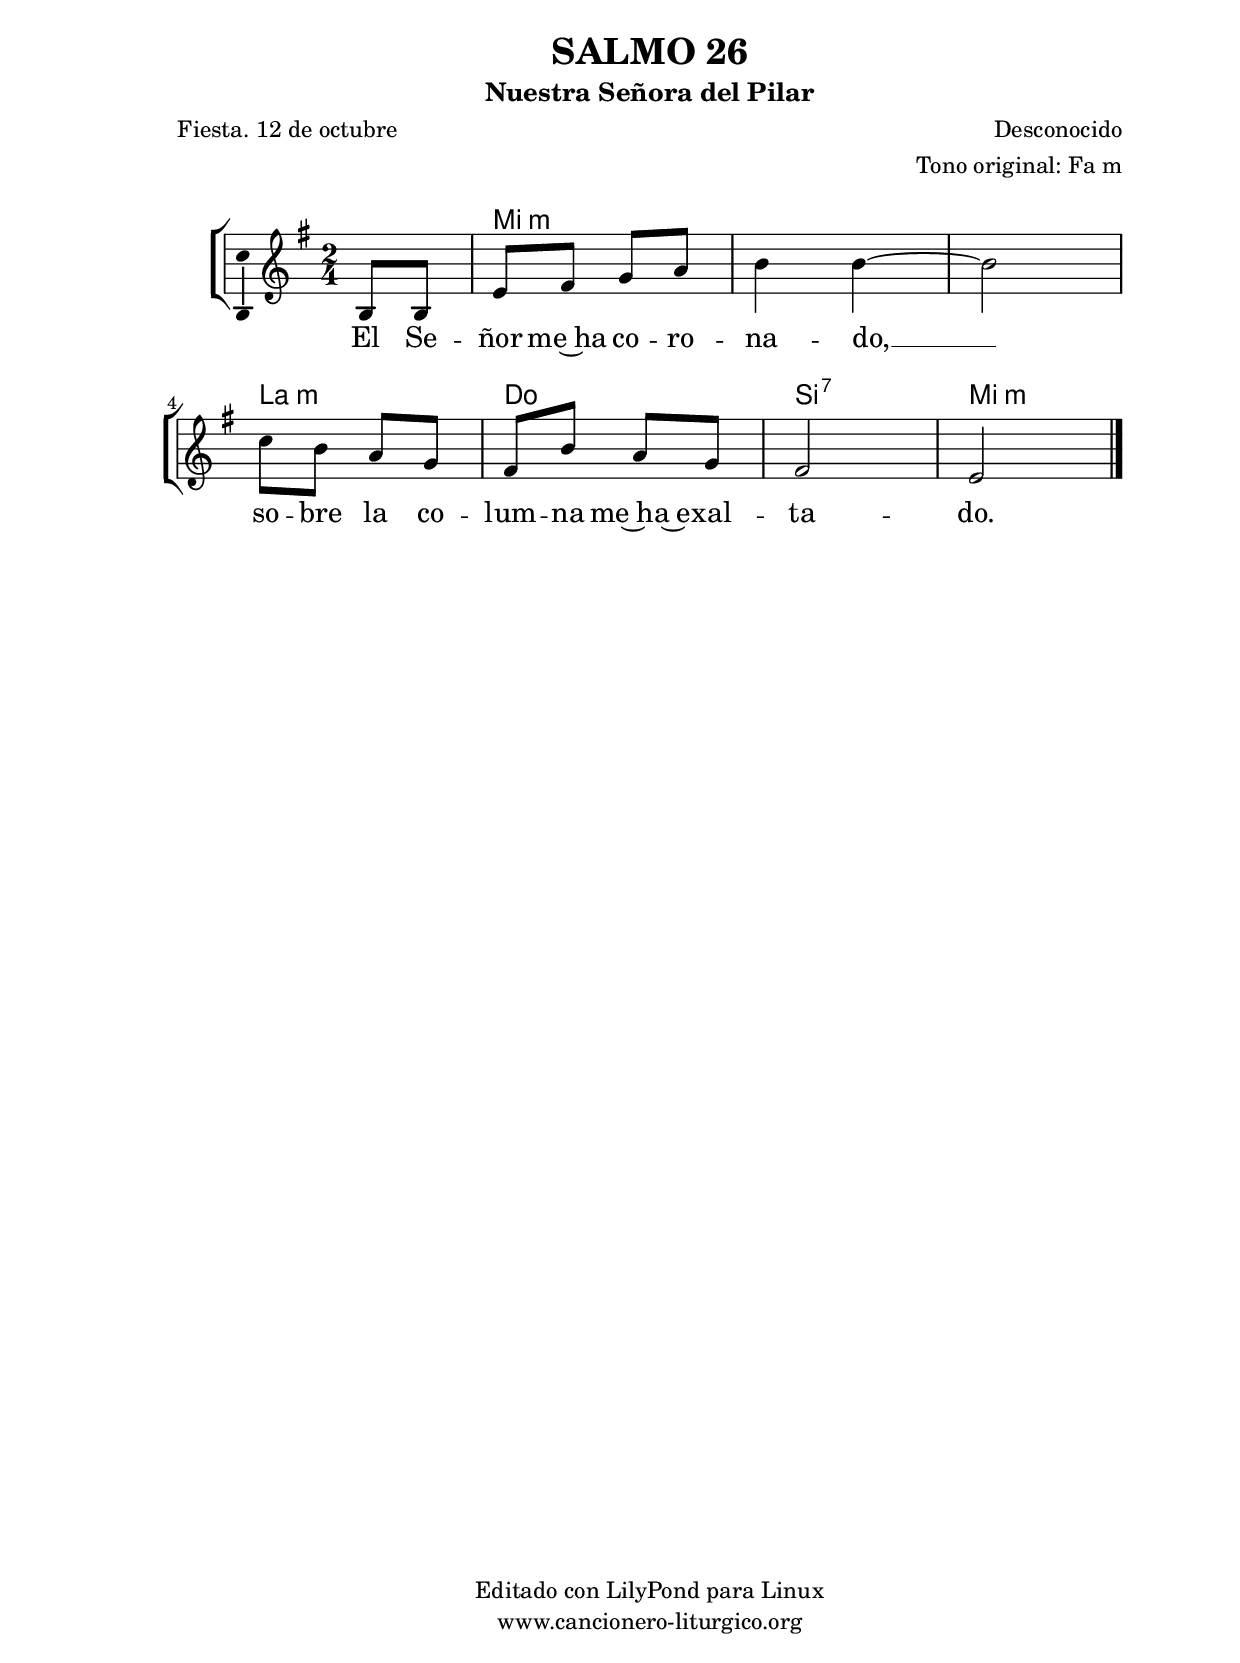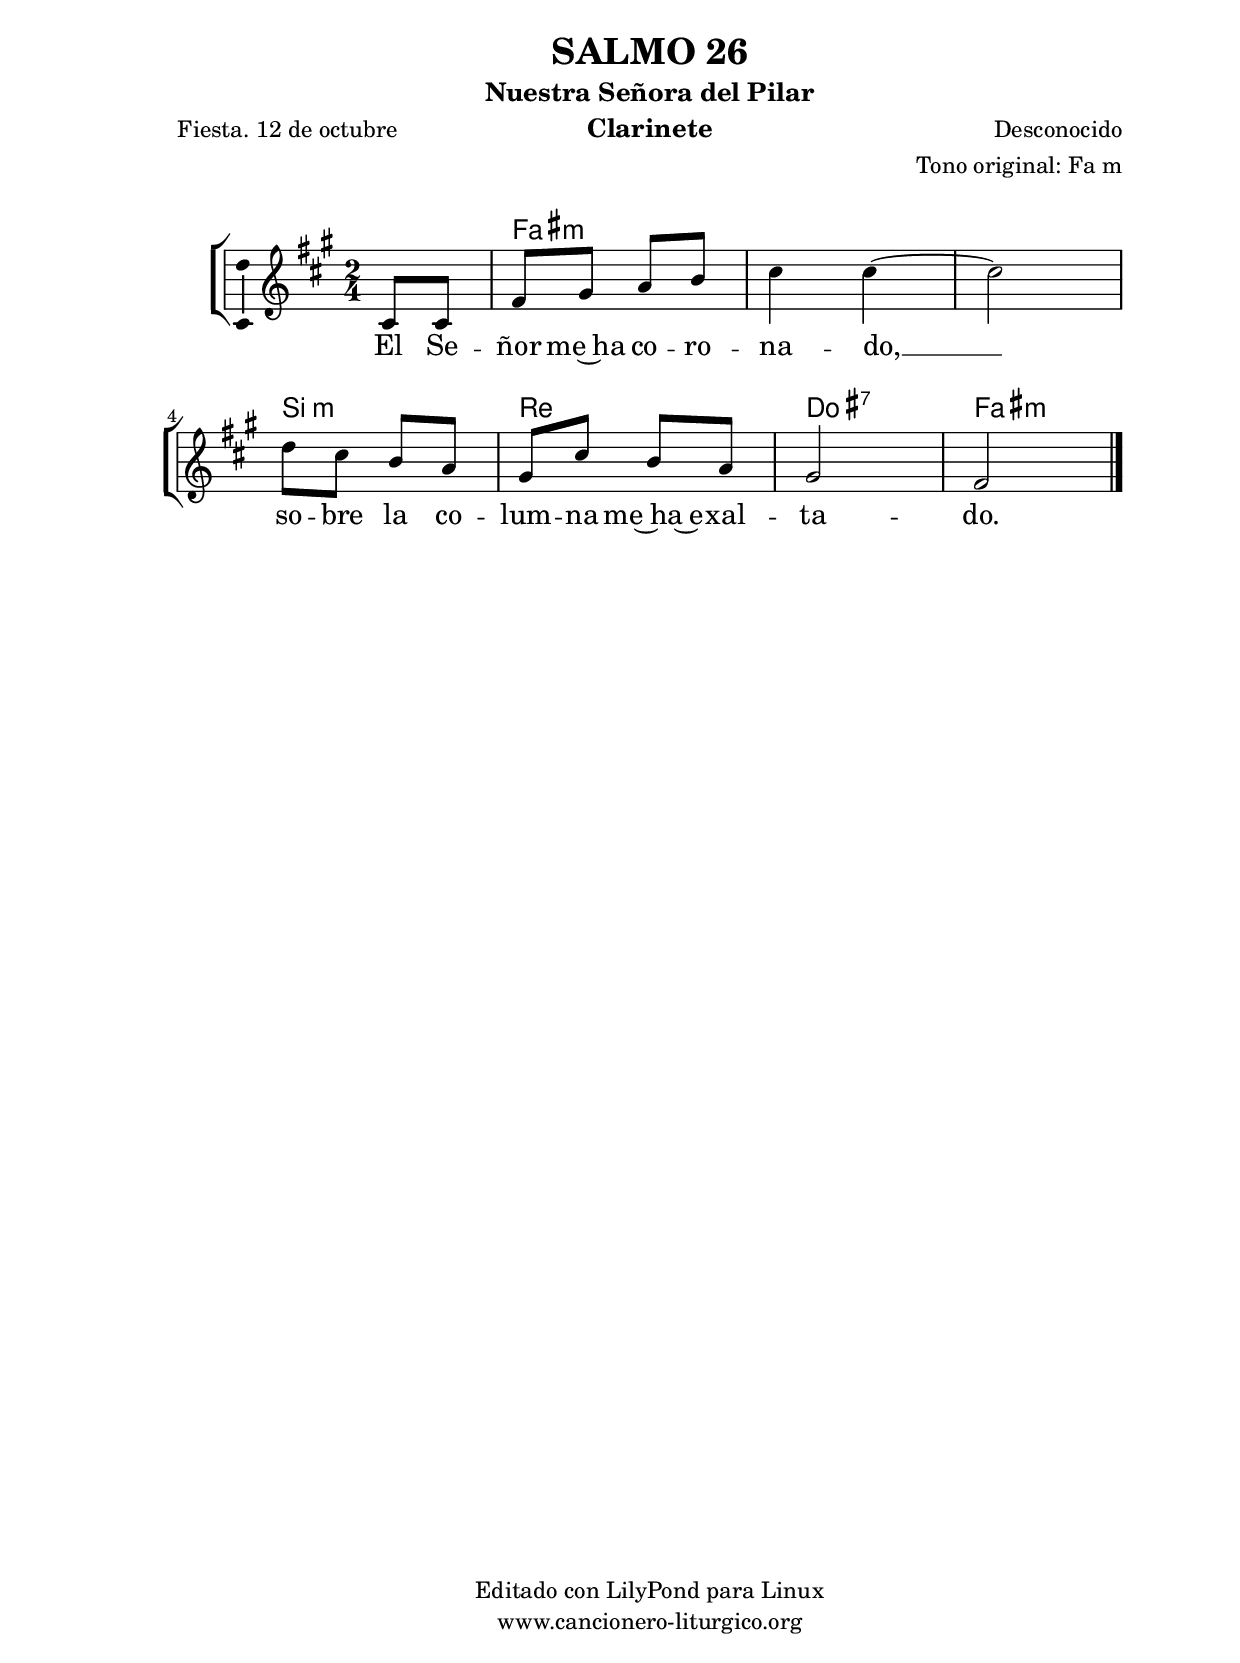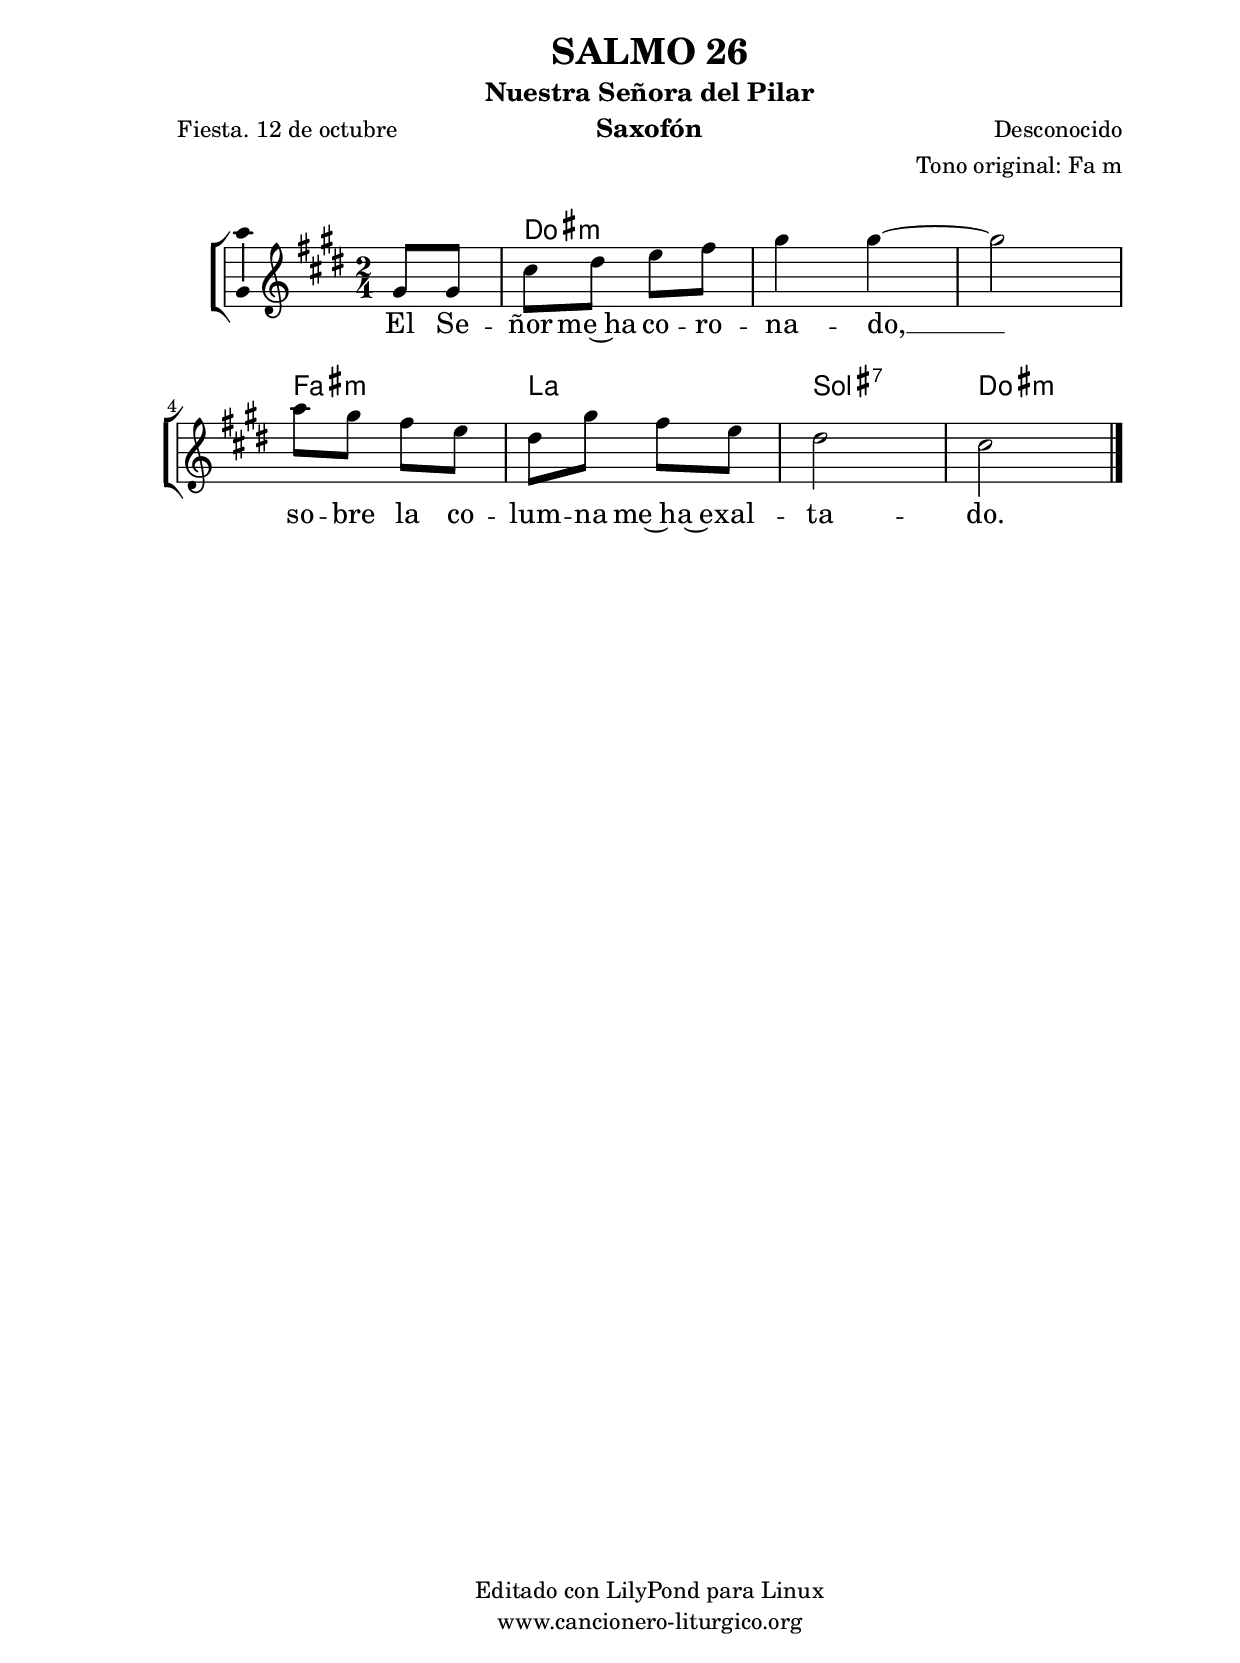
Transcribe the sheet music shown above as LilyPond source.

%
%para convertir .midi en .wav:
%timidity filename.midi -Ow -o finename.wav
%
%
%Para convertir de .wav a .mp3:
%lame -h -m j filename.wav
%
%
%para escuchar el midi:
%timidity nombrefichero.midi
%


%versión de lilypond para la que se ha escrito esta partitura:
\version "2.16.0"

	%Tamaño papel
	#(set-default-paper-size "a4")
	%Tamaño partitura
	#(set-global-staff-size 20)
	%No responde al pulsar sobre una nota
	#(ly:set-option 'point-and-click #f)

%parámetros del encabezamiento:
\header {
	title = "SALMO 26"
	subtitle = "Nuestra Señora del Pilar"
	composer = "Desconocido"
	poet = "Fiesta. 12 de octubre"
	meter = ""
	arranger = "Tono original: Fa m"
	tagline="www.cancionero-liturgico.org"
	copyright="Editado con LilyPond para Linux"
	tiempo = ""
	usos = "Salmo"
	letra = "El Señor me ha coronado, sobre la columna me ha exaltado."
	}

%parámetros asociados al papel:
\paper  {
	oddHeaderMarkup = \markup {\fill-line { \on-the-fly #not-first-page \fromproperty #'header:title \on-the-fly #not-first-page \fromproperty #'header:composer }}
	evenHeaderMarkup = \markup {\fill-line { \fromproperty #'header:composer \fromproperty #'header:title }}
	#(set-paper-size "a4")
	print-page-number = ##f
	first-page-number = 1
	print-first-page-number = ##f
%	head-separation = 3.0 \cm
	top-margin = 2.0 \cm
	bottom-margin = 0.5\cm
%%%	bottom-margin = -1.0\cm
	left-margin = 3.0 \cm
	line-width = 16.0 \cm 
	indent = 8\mm
	interscoreline = 2.\mm
	between-system-space = 15\mm
%	para que las partituras no llenen la hoja:
	ragged-bottom = ##t
%	idem para la última hoja:
	ragged-last-bottom = ##f
%	para que las partituras llenen el ancho del papel:
	ragged-last = ##f
	after-title-space = 2.5 \cm
%page-count=1
%system-count=8

	%Flexible Vertical Spacing
%	markup-markup-spacing =
%	#'((basic-distance . 15) (minimum-distance . 15) (padding . 3))
	markup-system-spacing =
	#'((basic-distance . 15) (minimum-distance . 15) (padding . 3))
	system-system-spacing =
	#'((basic-distance . 15) (minimum-distance . 15) (padding . 3))
	score-system-spacing =
	#'((basic-distance . 15) (minimum-distance . 15) (padding . 5))
%	top-system-spacing = % header
%	#'((basic-distance . 8) (minimum-distance . 0) (padding . 3))
%	top-markup-spacing =
%	#'((basic-distance . 20) (minimum-distance . 20) (padding . 3))
	last-bottom-spacing = % footer
	#'((basic-distance . 5) (minimum-distance . 5) (padding . 3))
%	score-markup-spacing =
%	#'((basic-distance . 16) (minimum-distance . 13) (padding . 3))

	}


%parámetros que afectan a toda la partitura:
global =  {
	%clave de sol (G):
	\clef G
	%armadura:
	\transpose f e
	\key f \minor
	\tempo 4=80
	\set Score.tempoHideNote = ##t
	}


acordes = {
	\italianChords
	\chordmode {
	\transpose f e
{
s4
f2:m f:m f:m bes:m des c:7 f:m
	}
	}
}


melodia = 
	\transpose f e
{
	\relative c'{

\time 2/4

\partial4
c8 c
f8 g aes bes
c4 c~
c2
des8 c bes aes
g8 c bes aes
g2
f2

	\bar "|."
	}
	}


texto = \lyricmode {
El Se -- ñor me~ha co -- ro -- na -- do, __
so -- bre la co -- lum -- na me~ha~e -- xal -- ta -- do.
	}


acordesStaff = \context ChordNames = acordesStaff <<
	\set chordChanges = ##t
	\acordes
	>>


vozStaff = \context Voice = vozStaff
\with {\consists "Ambitus_engraver"}
<<
%	\set Staff.instrumentName = ""
%	\set Staff.shortInstrumentName = ""
%	\set Staff.midiInstrument = #"clarinet"
%	\set Staff.midiInstrument = #"cello"
%	\set Staff.midiInstrument = #"flute"
	\set Staff.midiInstrument = #"electric guitar (jazz)"
%	\set Staff.midiInstrument = #"english horn"
%	\set Staff.midiInstrument = #"violin"
%	\set Staff.midiInstrument = #"glockenspiel"
	\set Staff.midiMinimumVolume = #0.7
	\set Staff.midiMaximumVolume = #0.9
	\global
	\melodia
	>>


textoStaff = \context Lyrics = textoStaff <<
	\lyricsto vozStaff \texto
	>>

\book {
	\score {
		\context ChoirStaff {
			\override StaffGroup.SystemStartBracket #'collapse-height = #1
			\override Score.SystemStartBar #'collapse-height = #1
			<<
			\acordesStaff
			\vozStaff
			\textoStaff
			>>
			}
		\layout {
	    		\context {
				\Lyrics
				\override LyricText #'font-size = #2
				}
	   		 \context {
				\Score
				%fontSize = #3
				\override StaffSymbol #'staff-space = #(magstep +3)
				%\override Beam #'thickness = #0.55
				%\override SpacingSpanner #'spacing-increment = #1.0
				%\override Slur #'height-limit = #1.5
				}
			}
		}
	\score {
		\unfoldRepeats
		\context ChoirStaff {
			<<
			\acordesStaff
			\vozStaff
			>>
			}
		\midi {
	  		\context {
	  			\Score
				tempoWholesPerMinute = #(ly:make-moment 70 4)
				}
			}
		}
	}

%Partitura para clarinete
#(define output-suffix "C")
\book {
	\header{
		instrument = "Clarinete"
		}
	\score {
		\context ChoirStaff {
			\override StaffGroup.SystemStartBracket #'collapse-height = #1
			\override Score.SystemStartBar #'collapse-height = #1
\transpose c d
			<<
			\acordesStaff
			\vozStaff
			\textoStaff
			>>
			}
		\layout {
	    		\context {
				\Lyrics
				\override LyricText #'font-size = #2
				}
	   		 \context {
				\Score
				%fontSize = #3
				\override StaffSymbol #'staff-space = #(magstep +3)
				%\override Beam #'thickness = #0.55
				%\override SpacingSpanner #'spacing-increment = #1.0
				%\override Slur #'height-limit = #1.5
				}
			}
		}
	}

%Partitura para saxofón
#(define output-suffix "S")
\book {
	\header{
		instrument = "Saxofón"
		}
	\score {
		\context ChoirStaff {
			\override StaffGroup.SystemStartBracket #'collapse-height = #1
			\override Score.SystemStartBar #'collapse-height = #1
\transpose c a
			<<
			\acordesStaff
			\vozStaff
			\textoStaff
			>>
			}
		\layout {
	    		\context {
				\Lyrics
				\override LyricText #'font-size = #2
				}
	   		 \context {
				\Score
				%fontSize = #3
				\override StaffSymbol #'staff-space = #(magstep +3)
				%\override Beam #'thickness = #0.55
				%\override SpacingSpanner #'spacing-increment = #1.0
				%\override Slur #'height-limit = #1.5
				}
			}
		}
	}

